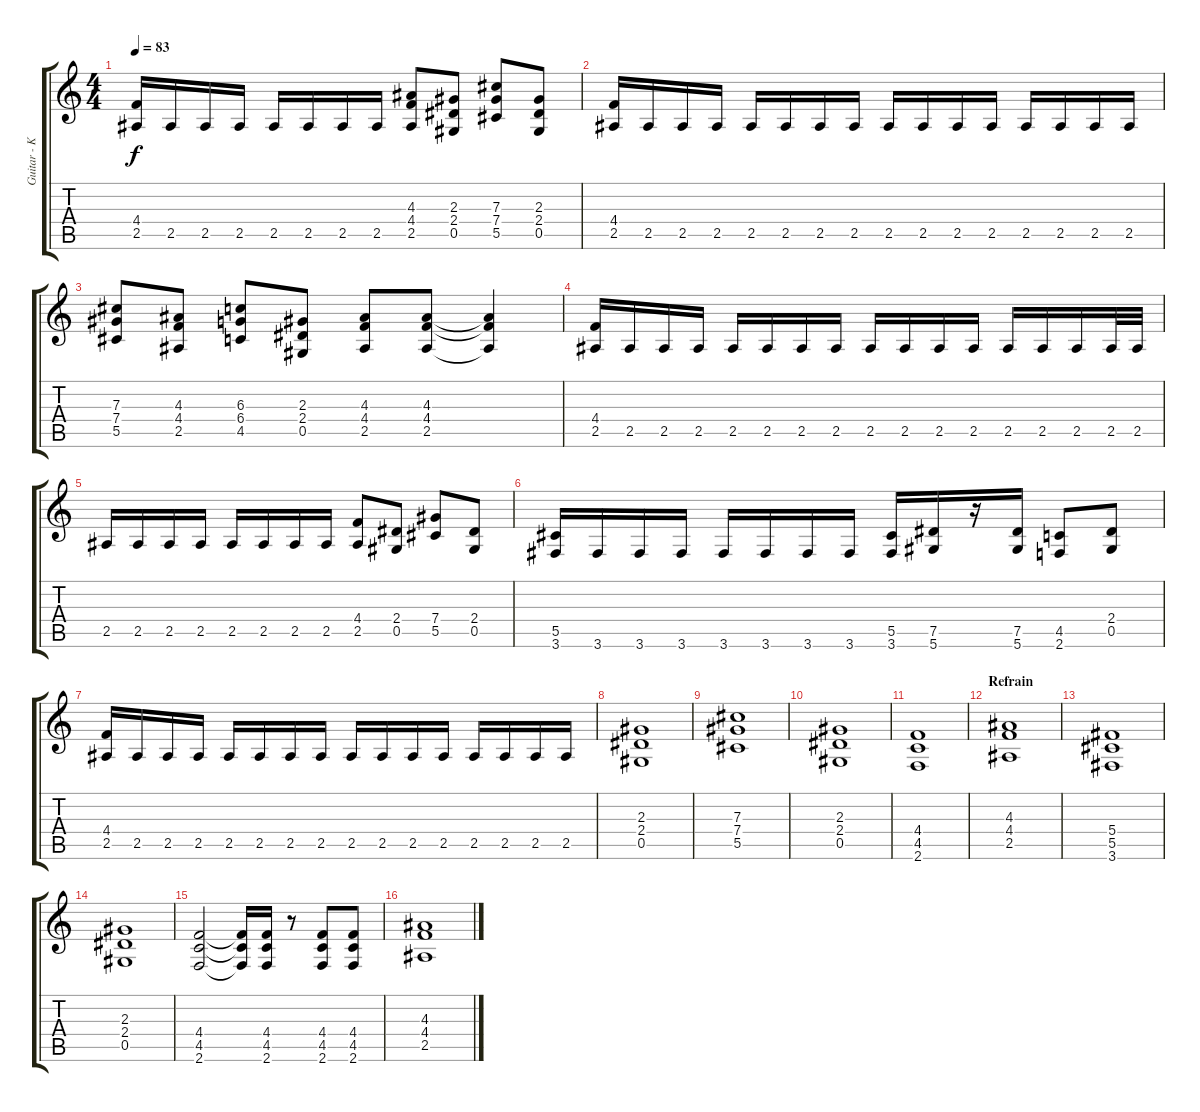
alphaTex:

\track ("Guitar - Kai Hansen" "Guitar - K") {instrument overdrivenguitar}
\staff {score tabs}
\tuning (Eb4 Bb3 Gb3 Db3 Ab2 Eb2) {hide}
\ts (4 4)
\tempo 83
\clef g2
\ks c
(4.4 2.5).16{dy f} 2.5.16 2.5.16 2.5.16 2.5.16 2.5.16 2.5.16 2.5.16 (4.3 4.4 2.5).8 (2.3 2.4 0.5).8 (7.3 7.4 5.5).8 (2.3 2.4 0.5).8 |
(4.4 2.5).16 2.5.16 2.5.16 2.5.16 2.5.16 2.5.16 2.5.16 2.5.16 2.5.16 2.5.16 2.5.16 2.5.16 2.5.16 2.5.16 2.5.16 2.5.16 |
(7.3 7.4 5.5).8 (4.3 4.4 2.5).8 (6.3 6.4 4.5).8 (2.3 2.4 0.5).8 (4.3 4.4 2.5).8 (4.3 4.4 2.5).8 (4.3{t} 4.4{t} 2.5{t}).4 |
(4.4 2.5).16 2.5.16 2.5.16 2.5.16 2.5.16 2.5.16 2.5.16 2.5.16 2.5.16 2.5.16 2.5.16 2.5.16 2.5.16 2.5.16 2.5.16 2.5.32 2.5.32 |
2.5.16 2.5.16 2.5.16 2.5.16 2.5.16 2.5.16 2.5.16 2.5.16 (4.4 2.5).8 (2.4 0.5).8 (7.4 5.5).8 (2.4 0.5).8 |
(5.5 3.6).16 3.6.16 3.6.16 3.6.16 3.6.16 3.6.16 3.6.16 3.6.16 (5.5 3.6).16 (7.5 5.6).16 r.16 (7.5 5.6).16 (4.5 2.6).8 (2.4 0.5).8 |
(4.4 2.5).16 2.5.16 2.5.16 2.5.16 2.5.16 2.5.16 2.5.16 2.5.16 2.5.16 2.5.16 2.5.16 2.5.16 2.5.16 2.5.16 2.5.16 2.5.16 |
(2.3 2.4 0.5).1 |
(7.3 7.4 5.5).1 |
(2.3 2.4 0.5).1 |
(4.4 4.5 2.6).1 |
\section ("" "Refrain")
(4.3 4.4 2.5).1 |
(5.4 5.5 3.6).1 |
(2.3 2.4 0.5).1 |
(4.4 4.5 2.6).2 (4.4{t} 4.5{t} 2.6{t}).16 (4.4 4.5 2.6).16 r.8 (4.4 4.5 2.6).8 (4.4 4.5 2.6).8 |
(4.3 4.4 2.5).1
